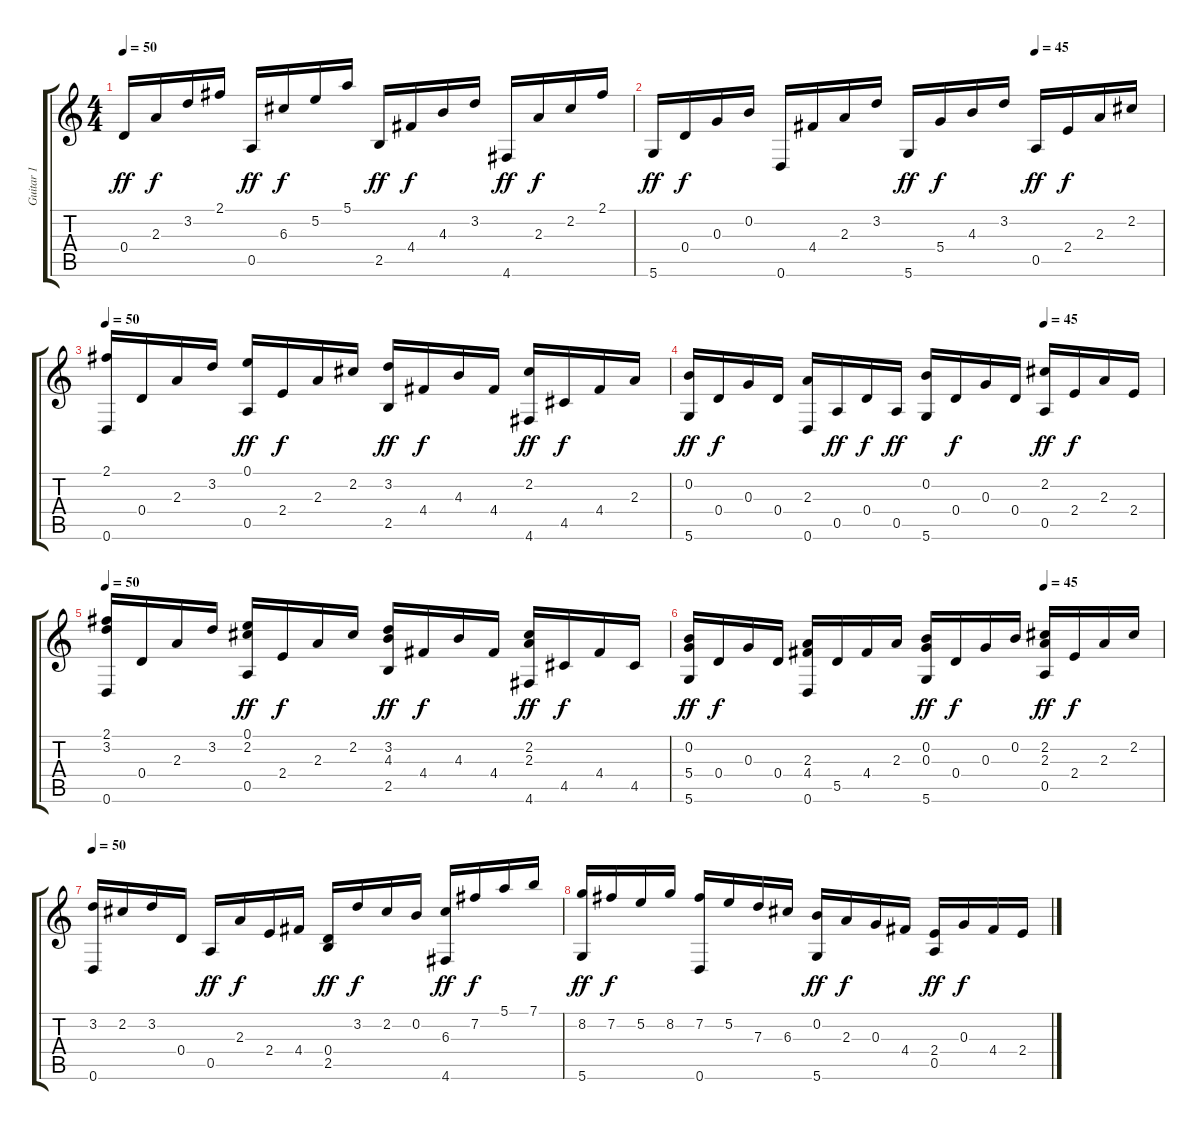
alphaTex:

\track ("Guitar 1" "Guitar 1") {instrument acousticguitarsteel}
\staff {score tabs}
\tuning (E4 B3 G3 D3 A2 D2) {hide}
\ts (4 4)
\tempo 50
\clef g2
\ks c
0.4.16{dy ff instrument acousticguitarsteel} 2.3.16{dy f} 3.2.16 2.1.16 0.5.16{dy ff} 6.3.16{dy f} 5.2.16 5.1.16 2.5.16{dy ff} 4.4.16{dy f} 4.3.16 3.2.16 4.6.16{dy ff} 2.3.16{dy f} 2.2.16 2.1.16 |
\tempo (45 0.75)
5.6.16{dy ff} 0.4.16{dy f} 0.3.16 0.2.16 0.6.16 4.4.16 2.3.16 3.2.16 5.6.16{dy ff} 5.4.16{dy f} 4.3.16 3.2.16 0.5.16{dy ff} 2.4.16{dy f} 2.3.16 2.2.16 |
\tempo 50
(2.1 0.6).16 0.4.16 2.3.16 3.2.16 (0.1 0.5).16{dy ff} 2.4.16{dy f} 2.3.16 2.2.16 (3.2 2.5).16{dy ff} 4.4.16{dy f} 4.3.16 4.4.16 (2.2 4.6).16{dy ff} 4.5.16{dy f} 4.4.16 2.3.16 |
\tempo (45 0.75)
(0.2 5.6).16{dy ff} 0.4.16{dy f} 0.3.16 0.4.16 (2.3 0.6).16 0.5.16{dy ff} 0.4.16{dy f} 0.5.16{dy ff} (0.2 5.6).16 0.4.16{dy f} 0.3.16 0.4.16 (2.2 0.5).16{dy ff} 2.4.16{dy f} 2.3.16 2.4.16 |
\tempo 50
(2.1 3.2 0.6).16 0.4.16 2.3.16 3.2.16 (0.1 2.2 0.5).16{dy ff} 2.4.16{dy f} 2.3.16 2.2.16 (3.2 4.3 2.5).16{dy ff} 4.4.16{dy f} 4.3.16 4.4.16 (2.2 2.3 4.6).16{dy ff} 4.5.16{dy f} 4.4.16 4.5.16 |
\tempo (45 0.75)
(0.2 5.4 5.6).16{dy ff} 0.4.16{dy f} 0.3.16 0.4.16 (2.3 4.4 0.6).16 5.5.16 4.4.16 2.3.16 (0.2 0.3 5.6).16{dy ff} 0.4.16{dy f} 0.3.16 0.2.16 (2.2 2.3 0.5).16{dy ff} 2.4.16{dy f} 2.3.16 2.2.16 |
\tempo 50
(3.2 0.6).16 2.2.16 3.2.16 0.4.16 0.5.16{dy ff} 2.3.16{dy f} 2.4.16 4.4.16 (0.4 2.5).16{dy ff} 3.2.16{dy f} 2.2.16 0.2.16 (6.3 4.6).16{dy ff} 7.2.16{dy f} 5.1.16 7.1.16 |
(8.2 5.6).16{dy ff} 7.2.16{dy f} 5.2.16 8.2.16 (7.2 0.6).16 5.2.16 7.3.16 6.3.16 (0.2 5.6).16{dy ff} 2.3.16{dy f} 0.3.16 4.4.16 (2.4 0.5).16{dy ff} 0.3.16{dy f} 4.4.16 2.4.16
